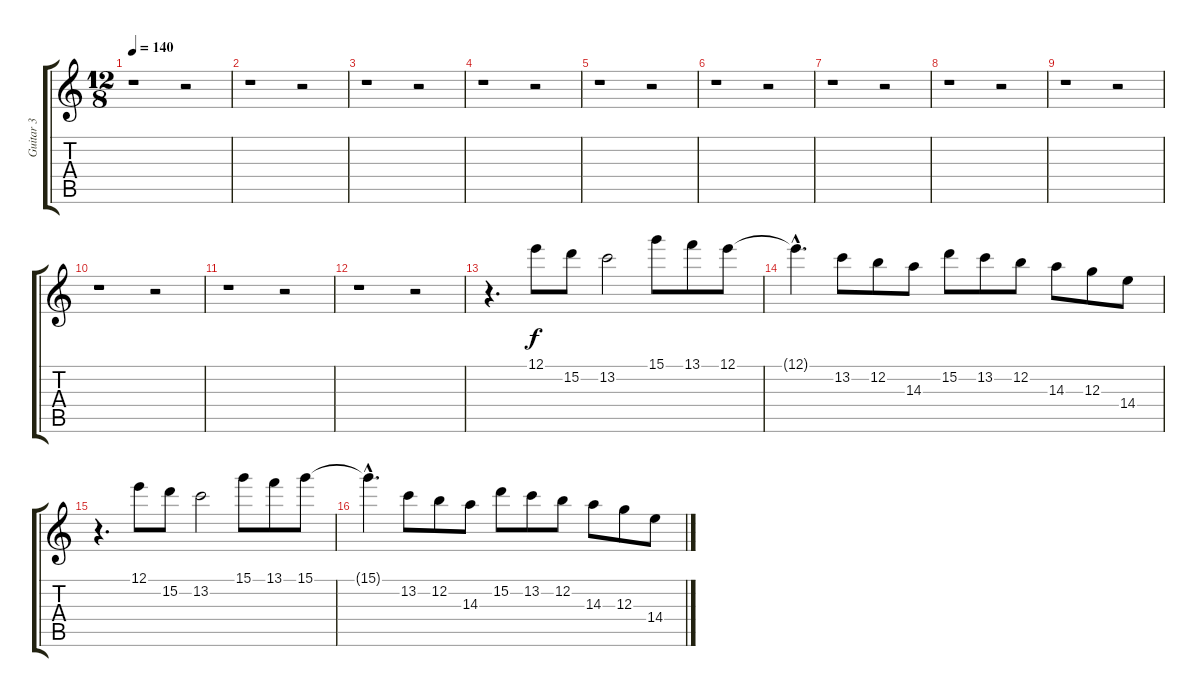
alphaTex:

\track ("Guitar 3" "Guitar 3") {instrument distortionguitar}
\staff {score tabs}
\tuning (E4 B3 G3 D3 A2 E2) {hide}
\ts (12 8)
\tempo 140
\clef g2
\ks c
r.1{dy f} r.2 |
r.1 r.2 |
r.1 r.2 |
r.1 r.2 |
r.1 r.2 |
r.1 r.2 |
r.1 r.2 |
r.1 r.2 |
r.1 r.2 |
r.1 r.2 |
r.1 r.2 |
r.1 r.2 |
r.4{d} 12.1.8 15.2.8 13.2.2 15.1.8 13.1.8 12.1.8 |
12.1{hac t}.4{d} 13.2.8 12.2.8 14.3.8 15.2.8 13.2.8 12.2.8 14.3.8 12.3.8 14.4.8 |
r.4{d} 12.1.8 15.2.8 13.2.2 15.1.8 13.1.8 15.1.8 |
15.1{hac t}.4{d} 13.2.8 12.2.8 14.3.8 15.2.8 13.2.8 12.2.8 14.3.8 12.3.8 14.4.8
